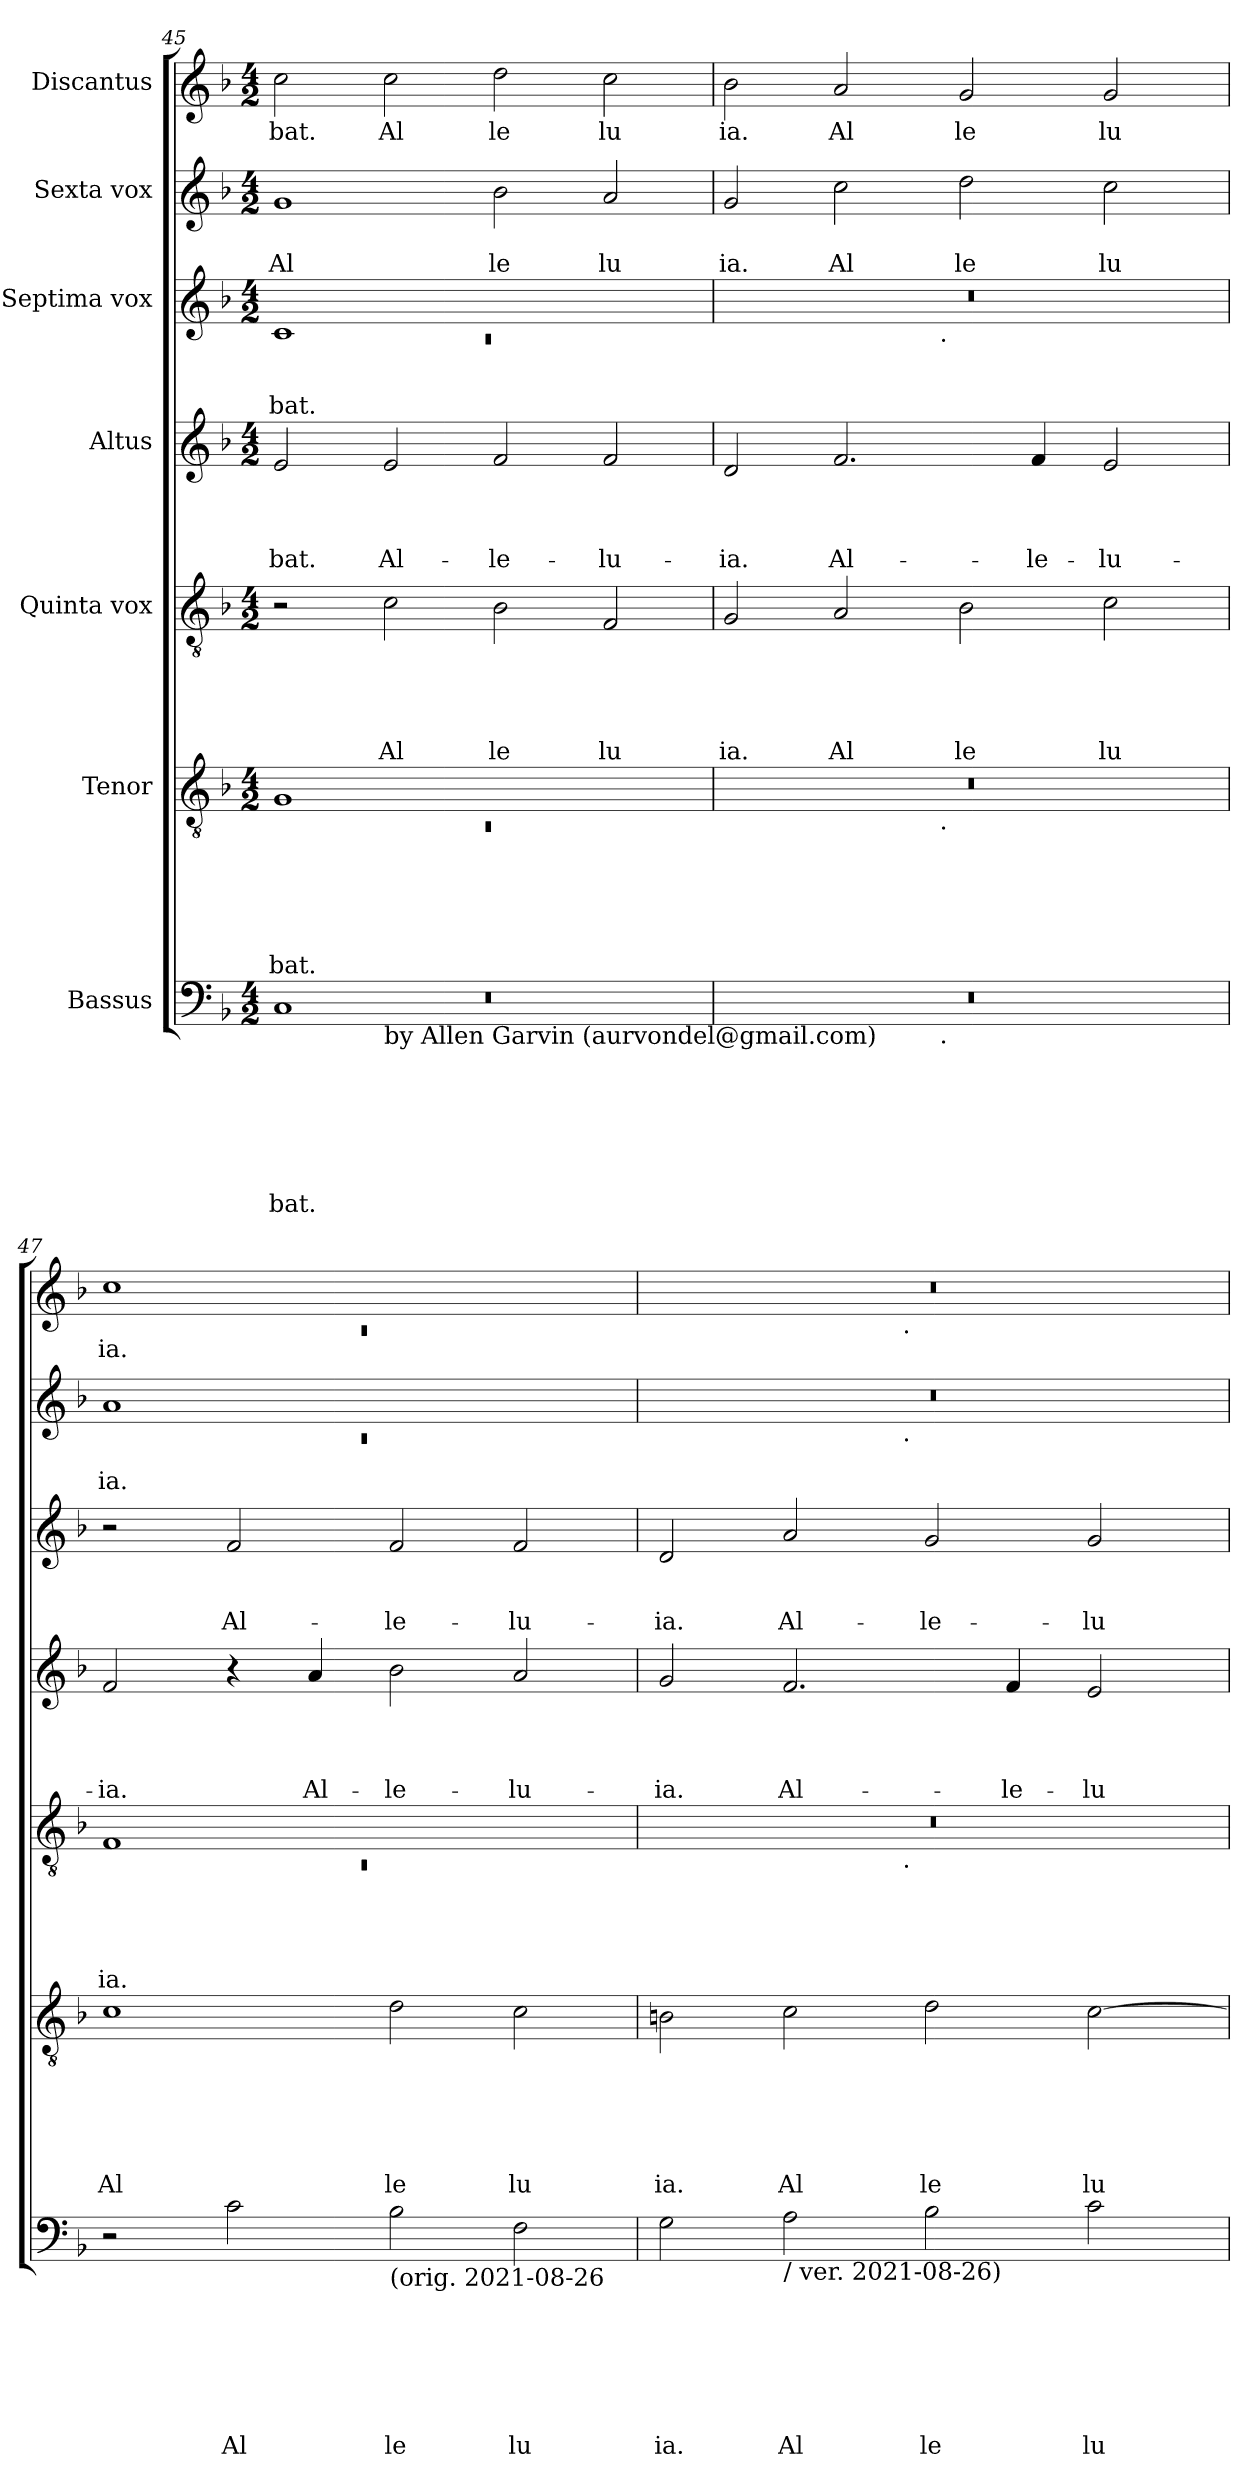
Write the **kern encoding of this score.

**kern	**text	**text	**text	**text	**text	**text	**text	**kern	**text	**text	**text	**text	**text	**text	**kern	**text	**text	**text	**text	**text	**kern	**text	**text	**text	**text	**kern	**text	**text	**text	**kern	**text	**text	**kern	**text
*part7	*part7	*part7	*part7	*part7	*part7	*part7	*part7	*part6	*part6	*part6	*part6	*part6	*part6	*part6	*part5	*part5	*part5	*part5	*part5	*part5	*part4	*part4	*part4	*part4	*part4	*part3	*part3	*part3	*part3	*part2	*part2	*part2	*part1	*part1
*staff7	*staff7	*staff7	*staff7	*staff7	*staff7	*staff7	*staff7	*staff6	*staff6	*staff6	*staff6	*staff6	*staff6	*staff6	*staff5	*staff5	*staff5	*staff5	*staff5	*staff5	*staff4	*staff4	*staff4	*staff4	*staff4	*staff3	*staff3	*staff3	*staff3	*staff2	*staff2	*staff2	*staff1	*staff1
*I"Bassus	*	*	*	*	*	*	*	*I"Tenor	*	*	*	*	*	*	*I"Quinta vox	*	*	*	*	*	*I"Altus	*	*	*	*	*I"Septima vox	*	*	*	*I"Sexta vox	*	*	*I"Discantus	*
*clefF4	*	*	*	*	*	*	*	*clefGv2	*	*	*	*	*	*	*clefGv2	*	*	*	*	*	*clefG2	*	*	*	*	*clefG2	*	*	*	*clefG2	*	*	*clefG2	*
*k[b-]	*	*	*	*	*	*	*	*k[b-]	*	*	*	*	*	*	*k[b-]	*	*	*	*	*	*k[b-]	*	*	*	*	*k[b-]	*	*	*	*k[b-]	*	*	*k[b-]	*
*F:	*	*	*	*	*	*	*	*F:	*	*	*	*	*	*	*F:	*	*	*	*	*	*F:	*	*	*	*	*F:	*	*	*	*F:	*	*	*F:	*
*M4/2	*	*	*	*	*	*	*	*M4/2	*	*	*	*	*	*	*M4/2	*	*	*	*	*	*M4/2	*	*	*	*	*M4/2	*	*	*	*M4/2	*	*	*M4/2	*
=45	=45	=45	=45	=45	=45	=45	=45	=45	=45	=45	=45	=45	=45	=45	=45	=45	=45	=45	=45	=45	=45	=45	=45	=45	=45	=45	=45	=45	=45	=45	=45	=45	=45	=45
*^	*	*	*	*	*	*	*	*^	*	*	*	*	*	*	*	*	*	*	*	*	*	*	*	*	*	*^	*	*	*	*	*	*	*	*
*	*^	*	*	*	*	*	*	*	*	*	*	*	*	*	*	*	*	*	*	*	*	*	*	*	*	*	*	*	*	*	*	*	*	*	*	*	*
!	!	!LO:N:vis=1	!	!	!	!	!	!	!LO:LY:b	!	!LO:N:vis=1	!	!	!	!	!	!LO:LY:b	!	!	!	!	!	!	!	!	!	!	!LO:LY:b	!	!LO:N:vis=1	!	!	!LO:LY:b	!	!	!LO:LY:b	!	!LO:LY:b
*	*	*^	*	*	*	*	*	*	*	*	*	*	*	*	*	*	*	*	*	*	*	*	*	*	*	*	*	*	*	*	*	*	*	*	*	*	*	*
0ryy	1C	0r	2ryy	.	.	.	.	.	.	bat.	1G	0rC	.	.	.	.	.	bat.	2r	.	.	.	.	.	2e/	.	.	.	-bat.	1c	0rc	.	.	-bat.	1g	.	Al	2cc\	bat.
!	!	!	!LO:TX:b:t=by Allen Garvin (aurvondel@gmail.com)	!	!	!	!	!	!	!	!	!	!	!	!	!	!	!	!	!	!	!	!	!	!	!	!	!	!	!	!	!	!	!	!	!	!	!	!
!	!	!	!	!	!	!	!	!	!	!	!	!	!	!	!	!	!	!	!	!	!	!	!	!LO:LY:b	!	!	!	!	!LO:LY:b	!	!	!	!	!	!	!	!	!	!LO:LY:b
.	.	.	1.ryy	.	.	.	.	.	.	.	.	.	.	.	.	.	.	.	2c\	.	.	.	.	Al	2e/	.	.	.	Al-	.	.	.	.	.	.	.	.	2cc\	Al
!	!	!	!	!	!	!	!	!	!	!	!	!	!	!	!	!	!	!	!	!	!	!	!	!LO:LY:b	!	!	!	!	!LO:LY:b	!	!	!	!	!	!	!	!LO:LY:b	!	!LO:LY:b
.	1ryy	.	.	.	.	.	.	.	.	.	1ryy	.	.	.	.	.	.	.	2B-\	.	.	.	.	le	2f/	.	.	.	-le-	1ryy	.	.	.	.	2b-\	.	le	2dd\	le
!	!	!	!	!	!	!	!	!	!	!	!	!	!	!	!	!	!	!	!	!	!	!	!	!LO:LY:b	!	!	!	!	!LO:LY:b	!	!	!	!	!	!	!	!LO:LY:b	!	!LO:LY:b
.	.	.	.	.	.	.	.	.	.	.	.	.	.	.	.	.	.	.	2F/	.	.	.	.	lu	2f/	.	.	.	-lu-	.	.	.	.	.	2a/	.	lu	2cc\	lu
=46	=46	=46	=46	=46	=46	=46	=46	=46	=46	=46	=46	=46	=46	=46	=46	=46	=46	=46	=46	=46	=46	=46	=46	=46	=46	=46	=46	=46	=46	=46	=46	=46	=46	=46	=46	=46	=46	=46	=46
!	!	!	!	!	!	!	!	!	!	!	!	!	!	!	!	!	!	!	!	!	!	!	!	!LO:LY:b	!	!	!	!	!LO:LY:b	!	!	!	!	!	!	!	!LO:LY:b	!	!LO:LY:b
*	*v	*v	*v	*	*	*	*	*	*	*	*	*	*	*	*	*	*	*	*	*	*	*	*	*	*	*	*	*	*	*	*	*	*	*	*	*	*	*	*
0r	2ryy	.	.	.	.	.	.	.	0r	2ryy	.	.	.	.	.	.	2G/	.	.	.	.	ia.	2d/	.	.	.	-ia.	0r	2ryy	.	.	.	2g/	.	ia.	2b-\	ia.
!	!	!	!	!	!	!	!	!	!	!	!	!	!	!	!	!	!	!	!	!	!	!LO:LY:b	!	!	!	!	!LO:LY:b	!	!	!	!	!	!	!	!LO:LY:b	!	!LO:LY:b
.	4...ryy	.	.	.	.	.	.	.	.	4...ryy	.	.	.	.	.	.	2A/	.	.	.	.	Al	2.f/	.	.	.	Al-	.	4...ryy	.	.	.	2cc\	.	Al	2a/	Al
!	!	!	!	!	!	!	!	!	!	!	!	!	!	!	!	!	!	!	!	!	!	!	!	!	!	!	!	!	!LO:TX:b:t=.	!	!	!	!	!	!	!	!
!	!	!	!	!	!	!	!	!	!	!LO:TX:b:t=.	!	!	!	!	!	!	!	!	!	!	!	!	!	!	!	!	!	!	!	!	!	!	!	!	!	!	!
!	!LO:TX:b:t=.	!	!	!	!	!	!	!	!	!	!	!	!	!	!	!	!	!	!	!	!	!	!	!	!	!	!	!	!	!	!	!	!	!	!	!	!
.	1ryy	.	.	.	.	.	.	.	.	1ryy	.	.	.	.	.	.	.	.	.	.	.	.	.	.	.	.	.	.	1ryy	.	.	.	.	.	.	.	.
!	!	!	!	!	!	!	!	!	!	!	!	!	!	!	!	!	!	!	!	!	!	!LO:LY:b	!	!	!	!	!	!	!	!	!	!	!	!	!LO:LY:b	!	!LO:LY:b
.	.	.	.	.	.	.	.	.	.	.	.	.	.	.	.	.	2B-\	.	.	.	.	le	.	.	.	.	.	.	.	.	.	.	2dd\	.	le	2g/	le
!	!	!	!	!	!	!	!	!	!	!	!	!	!	!	!	!	!	!	!	!	!	!	!	!	!	!	!LO:LY:b	!	!	!	!	!	!	!	!	!	!
.	.	.	.	.	.	.	.	.	.	.	.	.	.	.	.	.	.	.	.	.	.	.	4f/	.	.	.	-le-	.	.	.	.	.	.	.	.	.	.
!	!	!	!	!	!	!	!	!	!	!	!	!	!	!	!	!	!	!	!	!	!	!LO:LY:b	!	!	!	!	!LO:LY:b	!	!	!	!	!	!	!	!LO:LY:b	!	!LO:LY:b
.	.	.	.	.	.	.	.	.	.	.	.	.	.	.	.	.	2c\	.	.	.	.	lu	2e/	.	.	.	-lu-	.	.	.	.	.	2cc\	.	lu	2g/	lu
.	32ryy	.	.	.	.	.	.	.	.	32ryy	.	.	.	.	.	.	.	.	.	.	.	.	.	.	.	.	.	.	32ryy	.	.	.	.	.	.	.	.
=47	=47	=47	=47	=47	=47	=47	=47	=47	=47	=47	=47	=47	=47	=47	=47	=47	=47	=47	=47	=47	=47	=47	=47	=47	=47	=47	=47	=47	=47	=47	=47	=47	=47	=47	=47	=47	=47
*	*	*	*	*	*	*	*	*	*	*	*	*	*	*	*	*	*^	*	*	*	*	*	*	*	*	*	*	*	*	*	*	*	*^	*	*	*^	*
!	!	!	!	!	!	!	!	!	!	!	!	!	!	!	!	!LO:LY:b	!	!LO:N:vis=1	!	!	!	!	!LO:LY:b	!	!	!	!	!LO:LY:b	!	!	!	!	!	!	!LO:N:vis=1	!	!LO:LY:b	!	!LO:N:vis=1	!LO:LY:b
*v	*v	*	*	*	*	*	*	*	*	*	*	*	*	*	*	*	*	*	*	*	*	*	*	*	*	*	*	*	*v	*v	*	*	*	*	*	*	*	*	*	*
*	*	*	*	*	*	*	*	*v	*v	*	*	*	*	*	*	*	*	*	*	*	*	*	*	*	*	*	*	*	*	*	*	*	*	*	*	*	*	*
2r	.	.	.	.	.	.	.	1c	.	.	.	.	.	Al	1F	0rC	.	.	.	.	ia.	2f/	.	.	.	-ia.	2r	.	.	.	1a	0rc	.	ia.	1cc	0rc	ia.
!	!	!	!	!	!	!	!LO:LY:b	!	!	!	!	!	!	!	!	!	!	!	!	!	!	!	!	!	!	!	!	!	!	!LO:LY:b	!	!	!	!	!	!	!
2c\	.	.	.	.	.	.	Al	.	.	.	.	.	.	.	.	.	.	.	.	.	.	4r	.	.	.	.	2f/	.	.	Al-	.	.	.	.	.	.	.
!	!	!	!	!	!	!	!	!	!	!	!	!	!	!	!	!	!	!	!	!	!	!	!	!	!	!LO:LY:b	!	!	!	!	!	!	!	!	!	!	!
.	.	.	.	.	.	.	.	.	.	.	.	.	.	.	.	.	.	.	.	.	.	4a/	.	.	.	Al-	.	.	.	.	.	.	.	.	.	.	.
!LO:TX:b:t=(orig. 2021-08-26	!	!	!	!	!	!	!	!	!	!	!	!	!	!	!	!	!	!	!	!	!	!	!	!	!	!	!	!	!	!	!	!	!	!	!	!	!
!	!	!	!	!	!	!	!LO:LY:b	!	!	!	!	!	!	!LO:LY:b	!	!	!	!	!	!	!	!	!	!	!	!LO:LY:b	!	!	!	!LO:LY:b	!	!	!	!	!	!	!
2B-\	.	.	.	.	.	.	le	2d\	.	.	.	.	.	le	1ryy	.	.	.	.	.	.	2b-\	.	.	.	-le-	2f/	.	.	-le-	1ryy	.	.	.	1ryy	.	.
!	!	!	!	!	!	!	!LO:LY:b	!	!	!	!	!	!	!LO:LY:b	!	!	!	!	!	!	!	!	!	!	!	!LO:LY:b	!	!	!	!LO:LY:b	!	!	!	!	!	!	!
2F\	.	.	.	.	.	.	lu	2c\	.	.	.	.	.	lu	.	.	.	.	.	.	.	2a/	.	.	.	-lu-	2f/	.	.	-lu-	.	.	.	.	.	.	.
=48	=48	=48	=48	=48	=48	=48	=48	=48	=48	=48	=48	=48	=48	=48	=48	=48	=48	=48	=48	=48	=48	=48	=48	=48	=48	=48	=48	=48	=48	=48	=48	=48	=48	=48	=48	=48	=48
!	!	!	!	!	!	!	!LO:LY:b	!	!	!	!	!	!	!LO:LY:b	!	!	!	!	!	!	!	!	!	!	!	!LO:LY:b	!	!	!	!LO:LY:b	!	!	!	!	!	!	!
2G\	.	.	.	.	.	.	ia.	2Bn\	.	.	.	.	.	ia.	0r	2ryy	.	.	.	.	.	2g/	.	.	.	-ia.	2d/	.	.	-ia.	0r	2ryy	.	.	0r	2ryy	.
!LO:TX:b:t=/ ver. 2021-08-26)	!	!	!	!	!	!	!	!	!	!	!	!	!	!	!	!	!	!	!	!	!	!	!	!	!	!	!	!	!	!	!	!	!	!	!	!	!
!	!	!	!	!	!	!	!LO:LY:b	!	!	!	!	!	!	!LO:LY:b	!	!	!	!	!	!	!	!	!	!	!	!LO:LY:b	!	!	!	!LO:LY:b	!	!	!	!	!	!	!
2A\	.	.	.	.	.	.	Al	2c\	.	.	.	.	.	Al	.	4...ryy	.	.	.	.	.	2.f/	.	.	.	Al-	2a/	.	.	Al-	.	4...ryy	.	.	.	4...ryy	.
!	!	!	!	!	!	!	!	!	!	!	!	!	!	!	!	!	!	!	!	!	!	!	!	!	!	!	!	!	!	!	!	!	!	!	!	!LO:TX:b:t=.	!
!	!	!	!	!	!	!	!	!	!	!	!	!	!	!	!	!	!	!	!	!	!	!	!	!	!	!	!	!	!	!	!	!LO:TX:b:t=.	!	!	!	!	!
!	!	!	!	!	!	!	!	!	!	!	!	!	!	!	!	!LO:TX:b:t=.	!	!	!	!	!	!	!	!	!	!	!	!	!	!	!	!	!	!	!	!	!
.	.	.	.	.	.	.	.	.	.	.	.	.	.	.	.	1ryy	.	.	.	.	.	.	.	.	.	.	.	.	.	.	.	1ryy	.	.	.	1ryy	.
!	!	!	!	!	!	!	!LO:LY:b	!	!	!	!	!	!	!LO:LY:b	!	!	!	!	!	!	!	!	!	!	!	!	!	!	!	!LO:LY:b	!	!	!	!	!	!	!
2B-\	.	.	.	.	.	.	le	2d\	.	.	.	.	.	le	.	.	.	.	.	.	.	.	.	.	.	.	2g/	.	.	-le-	.	.	.	.	.	.	.
!	!	!	!	!	!	!	!	!	!	!	!	!	!	!	!	!	!	!	!	!	!	!	!	!	!	!LO:LY:b	!	!	!	!	!	!	!	!	!	!	!
.	.	.	.	.	.	.	.	.	.	.	.	.	.	.	.	.	.	.	.	.	.	4f/	.	.	.	-le-	.	.	.	.	.	.	.	.	.	.	.
!	!	!	!	!	!	!	!LO:LY:b	!	!	!	!	!	!	!LO:LY:b	!	!	!	!	!	!	!	!	!	!	!	!LO:LY:b	!	!	!	!LO:LY:b	!	!	!	!	!	!	!
2c\	.	.	.	.	.	.	lu	[>2c\	.	.	.	.	.	lu	.	.	.	.	.	.	.	2e/	.	.	.	-lu-	2g/	.	.	-lu-	.	.	.	.	.	.	.
.	.	.	.	.	.	.	.	.	.	.	.	.	.	.	.	32ryy	.	.	.	.	.	.	.	.	.	.	.	.	.	.	.	32ryy	.	.	.	32ryy	.
*	*	*	*	*	*	*	*	*	*	*	*	*	*	*	*	*	*	*	*	*	*	*	*	*	*	*	*	*	*	*	*v	*v	*	*	*	*	*
*	*	*	*	*	*	*	*	*	*	*	*	*	*	*	*v	*v	*	*	*	*	*	*	*	*	*	*	*	*	*	*	*	*	*	*v	*v	*
=	=	=	=	=	=	=	=	=	=	=	=	=	=	=	=	=	=	=	=	=	=	=	=	=	=	=	=	=	=	=	=	=	=	=
*-	*-	*-	*-	*-	*-	*-	*-	*-	*-	*-	*-	*-	*-	*-	*-	*-	*-	*-	*-	*-	*-	*-	*-	*-	*-	*-	*-	*-	*-	*-	*-	*-	*-	*-
